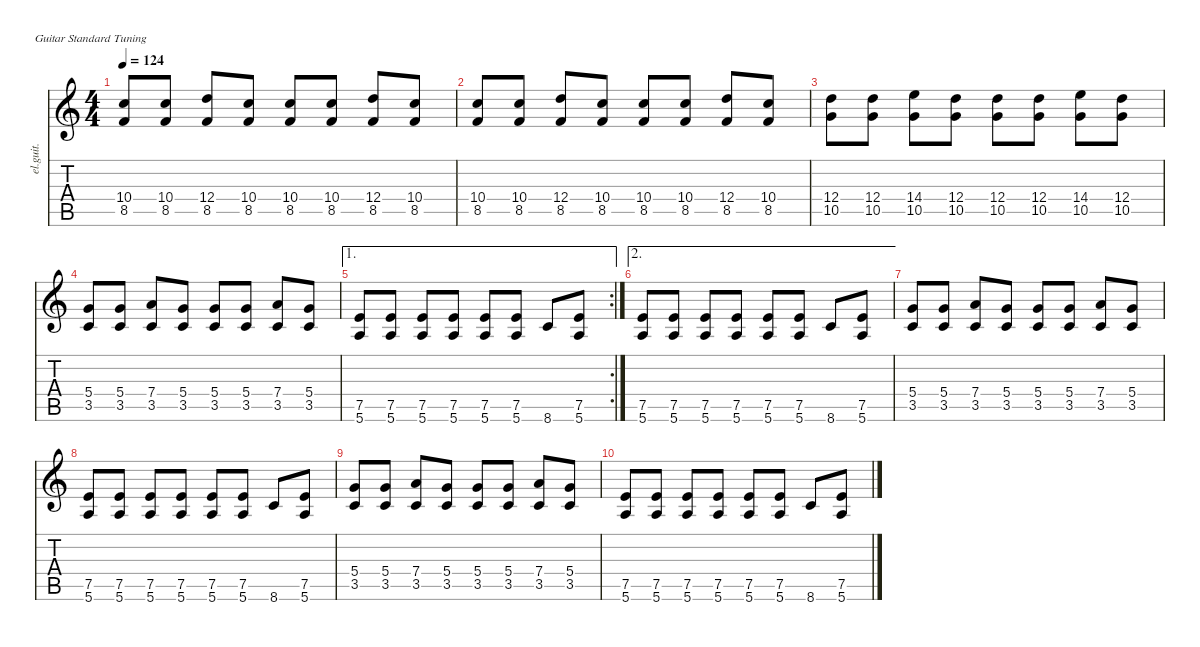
\defaultSystemsLayout 4
\hideDynamics
\bracketExtendMode nobrackets
\otherSystemsTrackNameOrientation horizontal
\track ("Guitar 1" "el.guit.") {instrument electricguitarclean}
\staff {score tabs}
\tuning (E4 B3 G3 D3 A2 E2)
\ts (4 4)
\tempo 124
\clef g2
\ks c
(10.4 8.5).8{dy f beam Up} (10.4 8.5).8{beam Up} (12.4 8.5).8{beam Up} (10.4 8.5).8{beam Up} (10.4 8.5).8{beam Up} (10.4 8.5).8{beam Up} (12.4 8.5).8{beam Up} (10.4 8.5).8{beam Up} |
(10.4 8.5).8{beam Up} (10.4 8.5).8{beam Up} (12.4 8.5).8{beam Up} (10.4 8.5).8{beam Up} (10.4 8.5).8{beam Up} (10.4 8.5).8{beam Up} (12.4 8.5).8{beam Up} (10.4 8.5).8{beam Up} |
(12.4 10.5).8{beam Down} (12.4 10.5).8{beam Down} (14.4 10.5).8{beam Down} (12.4 10.5).8{beam Down} (12.4 10.5).8{beam Down} (12.4 10.5).8{beam Down} (14.4 10.5).8{beam Down} (12.4 10.5).8{beam Down} |
(5.4 3.5).8{beam Up} (5.4 3.5).8{beam Up} (7.4 3.5).8{beam Up} (5.4 3.5).8{beam Up} (5.4 3.5).8{beam Up} (5.4 3.5).8{beam Up} (7.4 3.5).8{beam Up} (5.4 3.5).8{beam Up} |
\ae 1
\rc 2
(7.5 5.6).8{beam Up} (7.5 5.6).8{beam Up} (7.5 5.6).8{beam Up} (7.5 5.6).8{beam Up} (7.5 5.6).8{beam Up} (7.5 5.6).8{beam Up} 8.6.8{beam Up} (7.5 5.6).8{beam Up} |
\ae 2
(7.5 5.6).8{beam Up} (7.5 5.6).8{beam Up} (7.5 5.6).8{beam Up} (7.5 5.6).8{beam Up} (7.5 5.6).8{beam Up} (7.5 5.6).8{beam Up} 8.6.8{beam Up} (7.5 5.6).8{beam Up} |
(5.4 3.5).8{beam Up} (5.4 3.5).8{beam Up} (7.4 3.5).8{beam Up} (5.4 3.5).8{beam Up} (5.4 3.5).8{beam Up} (5.4 3.5).8{beam Up} (7.4 3.5).8{beam Up} (5.4 3.5).8{beam Up} |
(7.5 5.6).8{beam Up} (7.5 5.6).8{beam Up} (7.5 5.6).8{beam Up} (7.5 5.6).8{beam Up} (7.5 5.6).8{beam Up} (7.5 5.6).8{beam Up} 8.6.8{beam Up} (7.5 5.6).8{beam Up} |
(5.4 3.5).8{beam Up} (5.4 3.5).8{beam Up} (7.4 3.5).8{beam Up} (5.4 3.5).8{beam Up} (5.4 3.5).8{beam Up} (5.4 3.5).8{beam Up} (7.4 3.5).8{beam Up} (5.4 3.5).8{beam Up} |
(7.5 5.6).8{beam Up} (7.5 5.6).8{beam Up} (7.5 5.6).8{beam Up} (7.5 5.6).8{beam Up} (7.5 5.6).8{beam Up} (7.5 5.6).8{beam Up} 8.6.8{beam Up} (7.5 5.6).8{beam Up}
